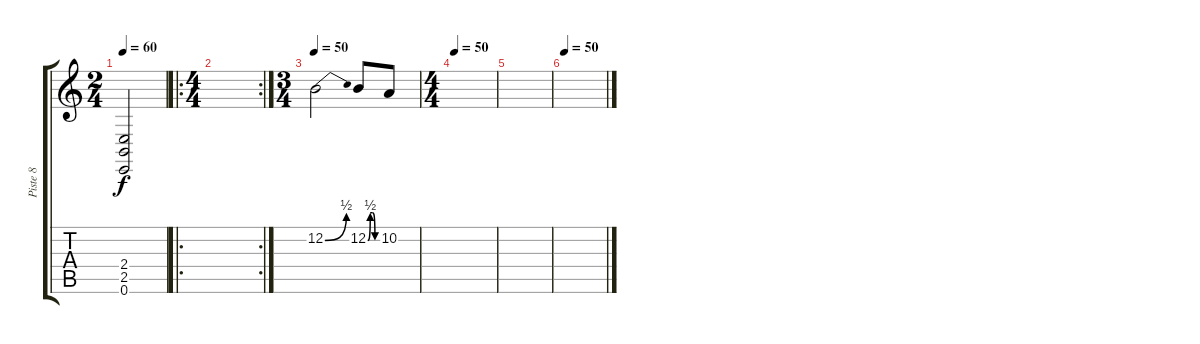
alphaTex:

\track ("Piste 8" "Piste 8") {instrument violin}
\staff {score tabs}
\tuning (E4 B3 G3 D3 A2 E2) {hide}
\ts (2 4)
\tempo 60
\clef g2
\ks c
(2.4 2.5 0.6).2{dy f} |
\ro
\rc 2
\ts (4 4)
|
\ts (3 4)
\tempo 50
12.2{be (bend 0 0 60 2)}.2{volume 16 instrument distortionguitar} 12.2{be (custom 0 0 15 2 30 2 45 0 60 0)}.8 10.2.8 |
\ts (4 4)
\tempo 50
|
|
\tempo 50
